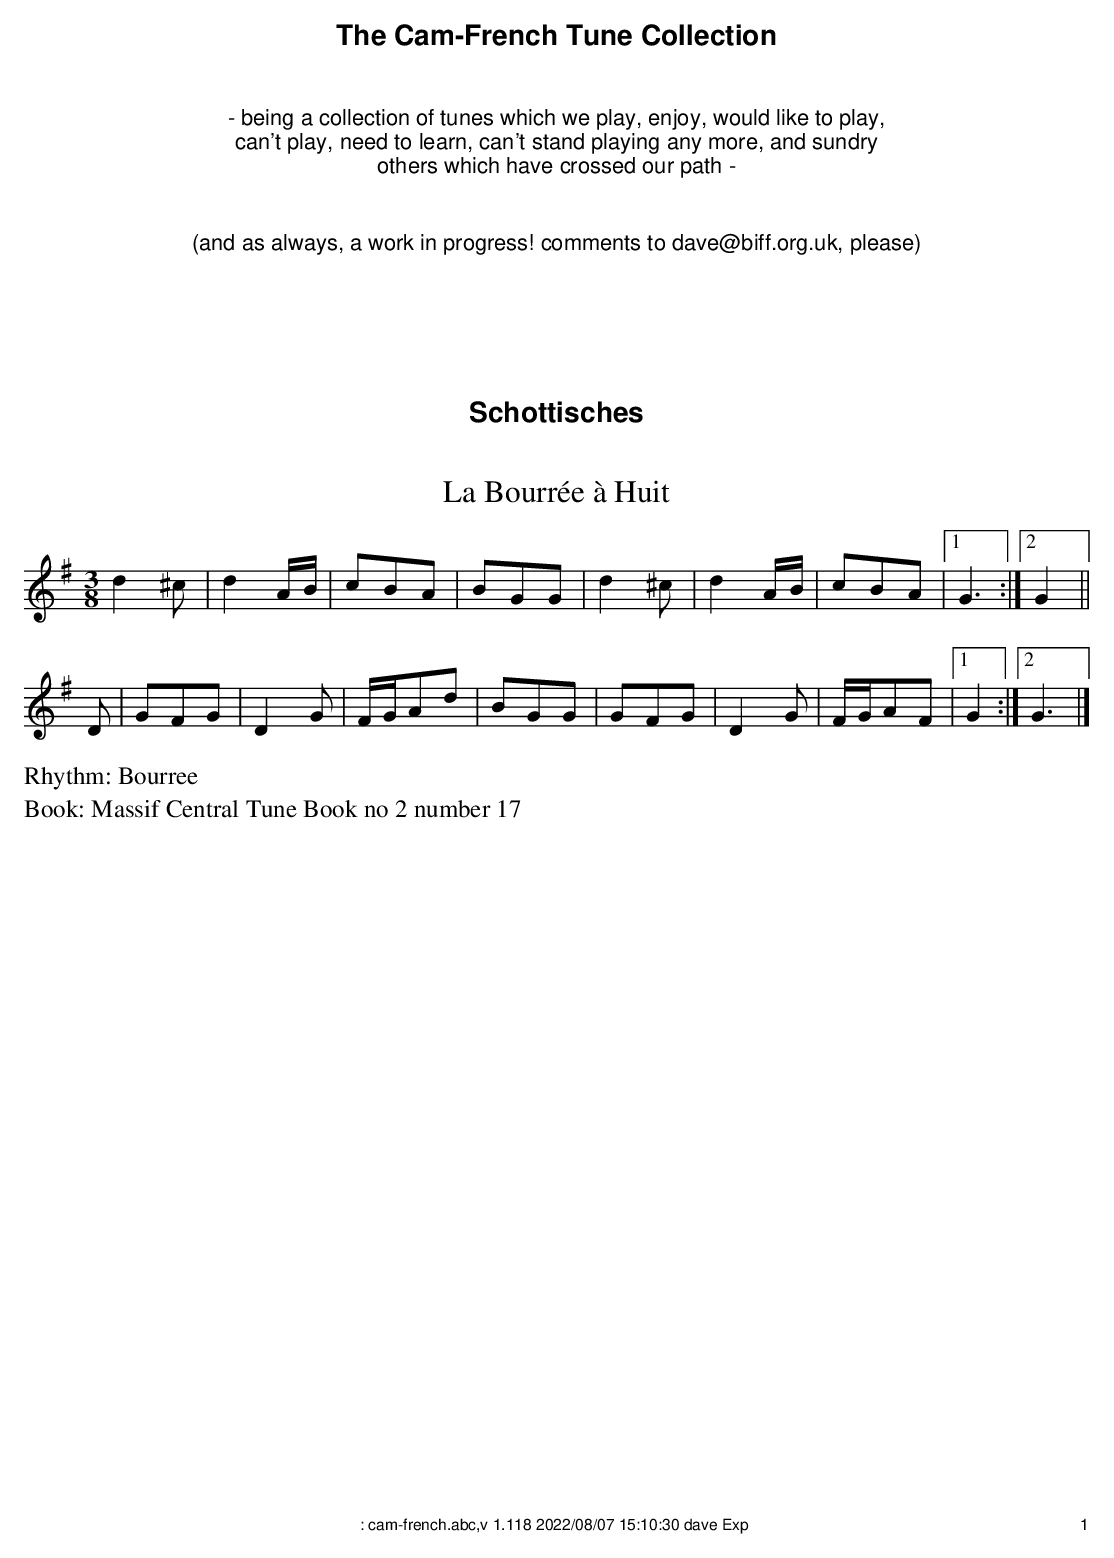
X:1
T:La Bourr\'ee \`a Huit
M:3/8
L:1/8
K:G
d2^c|d2 A/B/|cBA|BGG|d2^c|d2 A/B/|cBA|1G3:|2G2||
D|GFG|D2G|F/G/Ad|BGG|GFG|D2G|F/G/AF|1G2:|2G3|]
